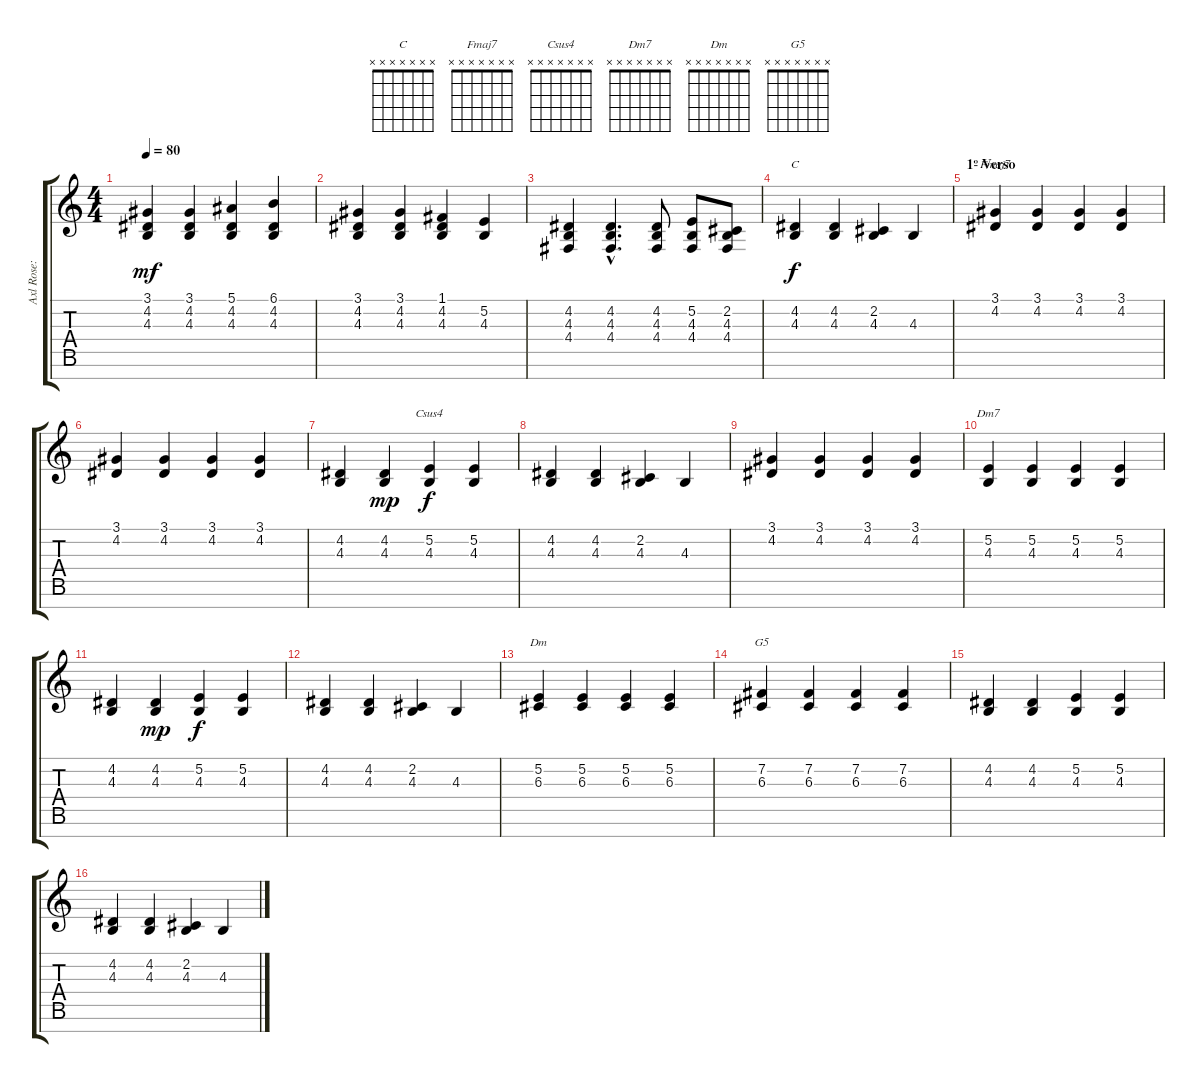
\track ("Axl Rose: (Mão Direita)" "Axl Rose: ") {instrument acousticgrandpiano}
\staff {score tabs}
\tuning (F4 B3 G3 D3 A2 E2 B1) {hide}
\chord ("C" x x x x x x x)
\chord ("Fmaj7" x x x x x x x)
\chord ("Csus4" x x x x x x x)
\chord ("Dm7" x x x x x x x)
\chord ("Dm" x x x x x x x)
\chord ("G5" x x x x x x x)
\ts (4 4)
\tempo 80
\clef g2
\ks c
(3.1 4.2 4.3).4{dy mf} (3.1 4.2 4.3).4 (5.1 4.2 4.3).4 (6.1 4.2 4.3).4 |
(3.1 4.2 4.3).4 (3.1 4.2 4.3).4 (1.1 4.2 4.3).4 (5.2 4.3).4 |
(4.2 4.3 4.4).4 (4.2{hac} 4.3{hac} 4.4{hac}).4{d} (4.2 4.3 4.4).8 (5.2 4.3 4.4).8 (2.2 4.3 4.4).8 |
(4.2 4.3).4{ch "C" dy f} (4.2 4.3).4 (2.2 4.3).4 4.3.4 |
\section ("" "1º Verso")
(3.1 4.2).4{ch "Fmaj7"} (3.1 4.2).4 (3.1 4.2).4 (3.1 4.2).4 |
(3.1 4.2).4 (3.1 4.2).4 (3.1 4.2).4 (3.1 4.2).4 |
(4.2 4.3).4 (4.2 4.3).4{dy mp} (5.2 4.3).4{ch "Csus4" dy f} (5.2 4.3).4 |
(4.2 4.3).4 (4.2 4.3).4 (2.2 4.3).4 4.3.4 |
(3.1 4.2).4 (3.1 4.2).4 (3.1 4.2).4 (3.1 4.2).4 |
(5.2 4.3).4{ch "Dm7"} (5.2 4.3).4 (5.2 4.3).4 (5.2 4.3).4 |
(4.2 4.3).4 (4.2 4.3).4{dy mp} (5.2 4.3).4{dy f} (5.2 4.3).4 |
(4.2 4.3).4 (4.2 4.3).4 (2.2 4.3).4 4.3.4 |
(5.2 6.3).4{ch "Dm"} (5.2 6.3).4 (5.2 6.3).4 (5.2 6.3).4 |
(7.2 6.3).4{ch "G5"} (7.2 6.3).4 (7.2 6.3).4 (7.2 6.3).4 |
(4.2 4.3).4 (4.2 4.3).4 (5.2 4.3).4 (5.2 4.3).4 |
(4.2 4.3).4 (4.2 4.3).4 (2.2 4.3).4 4.3.4
